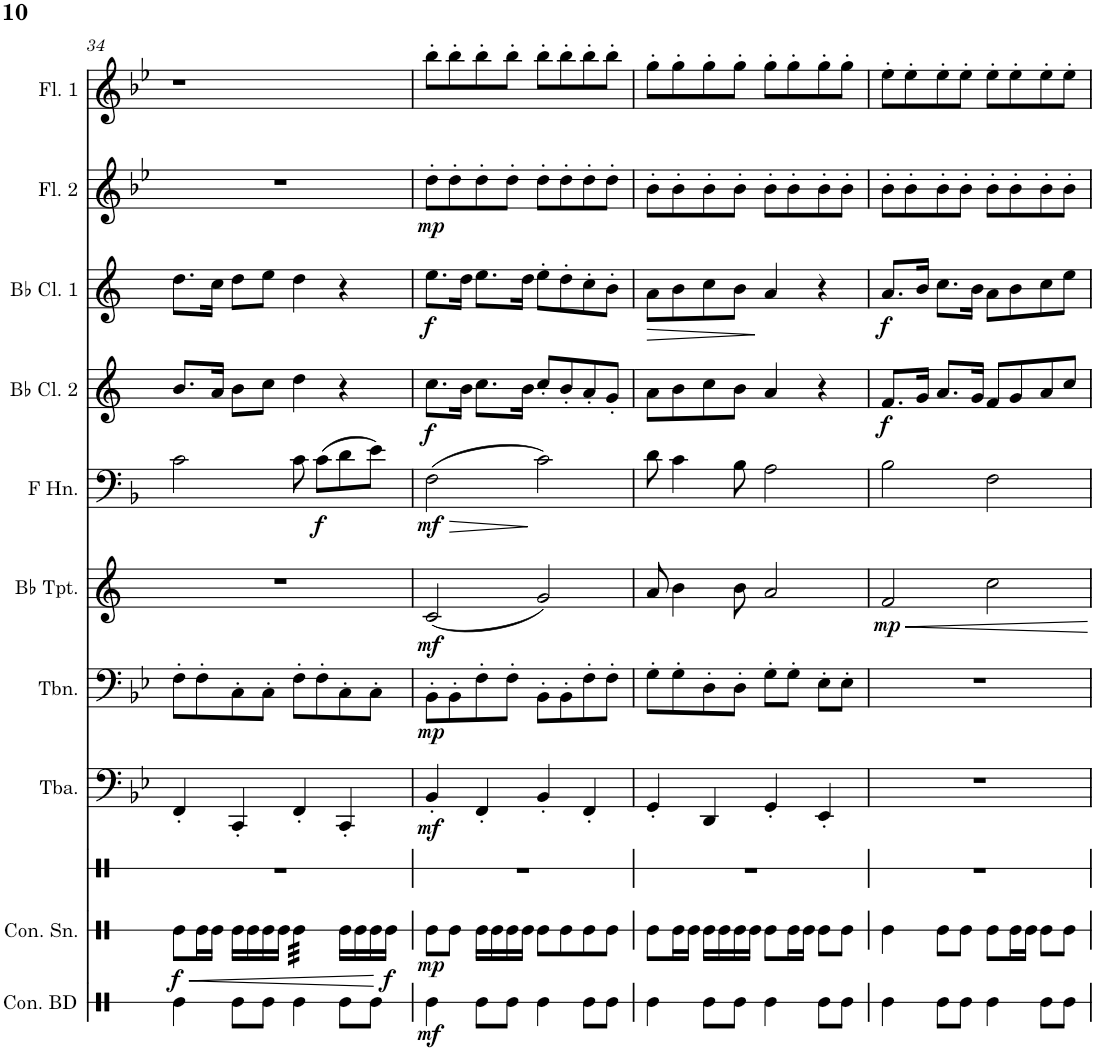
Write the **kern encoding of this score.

**kern	**dynam	**kern	**dynam	**kern	**kern	**dynam	**kern	**dynam	**kern	**dynam	**kern	**dynam	**kern	**dynam	**kern	**dynam	**kern	**dynam	**kern
*part11	*part11	*part10	*part10	*part9	*part8	*part8	*part7	*part7	*part6	*part6	*part5	*part5	*part4	*part4	*part3	*part3	*part2	*part2	*part1
*staff11	*staff11	*staff10	*staff10	*staff9	*staff8	*staff8	*staff7	*staff7	*staff6	*staff6	*staff5	*staff5	*staff4	*staff4	*staff3	*staff3	*staff2	*staff2	*staff1
*I"Concert Bass Drum	*	*I"Concert Snare Drum	*	*I"Crash Cymbal	*I"Tuba	*	*I"Trombone	*	*I"Bb Trumpet	*	*I"Horn in F	*	*I"Bb Clarinet 2	*	*I"Bb Clarinet 1	*	*I"Flute 2	*	*I"Flute 1
*I'Con. BD	*	*I'Con. Sn.	*	*I'Cym	*I'Tba.	*	*I'Tbn.	*	*I'Bb Tpt.	*	*	*	*I'Bb Cl. 2	*	*I'Bb Cl. 1	*	*I'Fl. 2	*	*I'Fl. 1
!!LO:PB:g=z
*clefX	*	*clefX	*	*clefX	*clefF4	*	*clefF4	*	*clefG2	*	*clefF4	*	*clefG2	*	*clefG2	*	*clefG2	*	*clefG2
*	*	*	*	*	*	*	*	*	*Trd1c2	*	*Trd4c7	*	*Trd1c2	*	*Trd1c2	*	*	*	*
*k[]	*	*k[]	*	*k[]	*k[b-e-]	*	*k[b-e-]	*	*k[]	*	*k[b-]	*	*k[]	*	*k[]	*	*k[b-e-]	*	*k[b-e-]
*M4/4	*	*M4/4	*	*M4/4	*M4/4	*	*M4/4	*	*M4/4	*	*M4/4	*	*M4/4	*	*M4/4	*	*M4/4	*	*M4/4
=34	=34	=34	=34	=34	=34	=34	=34	=34	=34	=34	=34	=34	=34	=34	=34	=34	=34	=34	=34
!	!	!	!LO:DY:b	!	!	!	!	!	!	!	!	!	!	!	!	!	!	!	!
4Re\	.	8Re\L	f	1r	4FF'/	.	8F'\L	.	1r	.	2c\	.	8.b/L	.	8.dd\L	.	1r	.	1r
.	.	16Re\L	.	.	.	.	8F'\	.	.	.	.	.	.	.	.	.	.	.	.
.	.	16Re\JJ	.	.	.	.	.	.	.	.	.	.	16a/Jk	.	16cc\Jk	.	.	.	.
8Re\L	.	16Re\LL	.	.	4CC'/	.	8C'\	.	.	.	.	.	8b\L	.	8dd\L	.	.	.	.
.	.	16Re\	.	.	.	.	.	.	.	.	.	.	.	.	.	.	.	.	.
8Re\J	.	16Re\	.	.	.	.	8C'\J	.	.	.	.	.	8cc\J	.	8ee\J	.	.	.	.
.	.	16Re\JJ	.	.	.	.	.	.	.	.	.	.	.	.	.	.	.	.	.
*	*	*tremolo	*	*	*	*	*	*	*	*	*	*	*	*	*	*	*	*	*
4Re\	.	32Re\LLL	.	.	4FF'/	.	8F'\L	.	.	.	8c\	.	4dd\	.	4dd\	.	.	.	.
.	.	32Re\	.	.	.	.	.	.	.	.	.	.	.	.	.	.	.	.	.
.	.	32Re\	.	.	.	.	.	.	.	.	.	.	.	.	.	.	.	.	.
.	.	32Re\	.	.	.	.	.	.	.	.	.	.	.	.	.	.	.	.	.
!	!	!	!	!	!	!	!	!	!	!	!	!LO:DY:b	!	!	!	!	!	!	!
.	.	32Re\	.	.	.	.	8F'\	.	.	.	(>8c\L	f	.	.	.	.	.	.	.
.	.	32Re\	.	.	.	.	.	.	.	.	.	.	.	.	.	.	.	.	.
.	.	32Re\	.	.	.	.	.	.	.	.	.	.	.	.	.	.	.	.	.
.	.	32Re\JJJ	.	.	.	.	.	.	.	.	.	.	.	.	.	.	.	.	.
*	*	*Xtremolo	*	*	*	*	*	*	*	*	*	*	*	*	*	*	*	*	*
8Re\L	.	16Re\LL	.	.	4CC'/	.	8C'\	.	.	.	8d\	.	4r	.	4r	.	.	.	.
.	.	16Re\	.	.	.	.	.	.	.	.	.	.	.	.	.	.	.	.	.
8Re\J	.	16Re\	.	.	.	.	8C'\J	.	.	.	8e\J)	.	.	.	.	.	.	.	.
!	!	!	!LO:DY:b	!	!	!	!	!	!	!	!	!	!	!	!	!	!	!	!
.	.	16Re\JJ	f	.	.	.	.	.	.	.	.	.	.	.	.	.	.	.	.
=35	=35	=35	=35	=35	=35	=35	=35	=35	=35	=35	=35	=35	=35	=35	=35	=35	=35	=35	=35
!	!LO:DY:b	!	!LO:DY:b	!	!	!LO:DY:b	!	!LO:DY:b	!	!LO:DY:b	!	!LO:DY:b	!	!LO:DY:b	!	!LO:DY:b	!	!LO:DY:b	!
4Re\	mf	8Re\L	mp	1r	4BB-'/	mf	8BB-'\L	mp	(<2c/	mf	(>2F\	mf	8.cc\L	f	8.ee\L	f	8dd'\L	mp	8bb-'\L
.	.	8Re\J	.	.	.	.	8BB-'\	.	.	.	.	.	.	.	.	.	8dd'\	.	8bb-'\
.	.	.	.	.	.	.	.	.	.	.	.	.	16b\Jk	.	16dd\Jk	.	.	.	.
8Re\L	.	16Re\LL	.	.	4FF'/	.	8F'\	.	.	.	.	.	8.cc\L	.	8.ee\L	.	8dd'\	.	8bb-'\
.	.	16Re\	.	.	.	.	.	.	.	.	.	.	.	.	.	.	.	.	.
8Re\J	.	16Re\	.	.	.	.	8F'\J	.	.	.	.	.	.	.	.	.	8dd'\J	.	8bb-'\J
.	.	16Re\JJ	.	.	.	.	.	.	.	.	.	.	16b\Jk	.	16dd\Jk	.	.	.	.
4Re\	.	8Re\L	.	.	4BB-'/	.	8BB-'\L	.	2g/)	.	2c\)	.	8cc'/L	.	8ee'\L	.	8dd'\L	.	8bb-'\L
.	.	8Re\	.	.	.	.	8BB-'\	.	.	.	.	.	8b'/	.	8dd'\	.	8dd'\	.	8bb-'\
8Re\L	.	8Re\	.	.	4FF'/	.	8F'\	.	.	.	.	.	8a'/	.	8cc'\	.	8dd'\	.	8bb-'\
8Re\J	.	8Re\J	.	.	.	.	8F'\J	.	.	.	.	.	8g'/J	.	8b'\J	.	8dd'\J	.	8bb-'\J
=36	=36	=36	=36	=36	=36	=36	=36	=36	=36	=36	=36	=36	=36	=36	=36	=36	=36	=36	=36
4Re\	.	8Re\L	.	1r	4GG'/	.	8G'\L	.	8a/	.	8d\	.	8a\L	.	8a\L	.	8b-'\L	.	8gg'\L
.	.	16Re\L	.	.	.	.	8G'\	.	4b\	.	4c\	.	8b\	.	8b\	.	8b-'\	.	8gg'\
.	.	16Re\JJ	.	.	.	.	.	.	.	.	.	.	.	.	.	.	.	.	.
8Re\L	.	16Re\LL	.	.	4DD/	.	8D'\	.	.	.	.	.	8cc\	.	8cc\	.	8b-'\	.	8gg'\
.	.	16Re\	.	.	.	.	.	.	.	.	.	.	.	.	.	.	.	.	.
8Re\J	.	16Re\	.	.	.	.	8D'\J	.	8b\	.	8B-\	.	8b\J	.	8b\J	.	8b-'\J	.	8gg'\J
.	.	16Re\JJ	.	.	.	.	.	.	.	.	.	.	.	.	.	.	.	.	.
4Re\	.	8Re\L	.	.	4GG'/	.	8G'\L	.	2a/	.	2A\	.	4a/	.	4a/	.	8b-'\L	.	8gg'\L
.	.	16Re\L	.	.	.	.	8G'\J	.	.	.	.	.	.	.	.	.	8b-'\	.	8gg'\
.	.	16Re\JJ	.	.	.	.	.	.	.	.	.	.	.	.	.	.	.	.	.
8Re\L	.	8Re\L	.	.	4EE-'/	.	8E-'\L	.	.	.	.	.	4r	.	4r	.	8b-'\	.	8gg'\
8Re\J	.	8Re\J	.	.	.	.	8E-'\J	.	.	.	.	.	.	.	.	.	8b-'\J	.	8gg'\J
=37	=37	=37	=37	=37	=37	=37	=37	=37	=37	=37	=37	=37	=37	=37	=37	=37	=37	=37	=37
!	!	!	!	!	!	!	!	!	!	!LO:DY:b	!	!	!	!LO:DY:b	!	!LO:DY:b	!	!	!
4Re\	.	4Re\	.	1r	1r	.	1r	.	2f/	mp	2B-\	.	8.f/L	f	8.a/L	f	8b-'\L	.	8ee-'\L
.	.	.	.	.	.	.	.	.	.	.	.	.	.	.	.	.	8b-'\	.	8ee-'\
.	.	.	.	.	.	.	.	.	.	.	.	.	16g/Jk	.	16b/Jk	.	.	.	.
8Re\L	.	8Re\L	.	.	.	.	.	.	.	.	.	.	8.a/L	.	8.cc\L	.	8b-'\	.	8ee-'\
8Re\J	.	8Re\J	.	.	.	.	.	.	.	.	.	.	.	.	.	.	8b-'\J	.	8ee-'\J
.	.	.	.	.	.	.	.	.	.	.	.	.	16g/Jk	.	16b\Jk	.	.	.	.
4Re\	.	8Re\L	.	.	.	.	.	.	2cc\	.	2F\	.	8f/L	.	8a\L	.	8b-'\L	.	8ee-'\L
.	.	16Re\L	.	.	.	.	.	.	.	.	.	.	8g/	.	8b\	.	8b-'\	.	8ee-'\
.	.	16Re\JJ	.	.	.	.	.	.	.	.	.	.	.	.	.	.	.	.	.
8Re\L	.	8Re\L	.	.	.	.	.	.	.	.	.	.	8a/	.	8cc\	.	8b-'\	.	8ee-'\
8Re\J	.	8Re\J	.	.	.	.	.	.	.	.	.	.	8cc/J	.	8ee\J	.	8b-'\J	.	8ee-'\J
=	=	=	=	=	=	=	=	=	=	=	=	=	=	=	=	=	=	=	=
*-	*-	*-	*-	*-	*-	*-	*-	*-	*-	*-	*-	*-	*-	*-	*-	*-	*-	*-	*-
